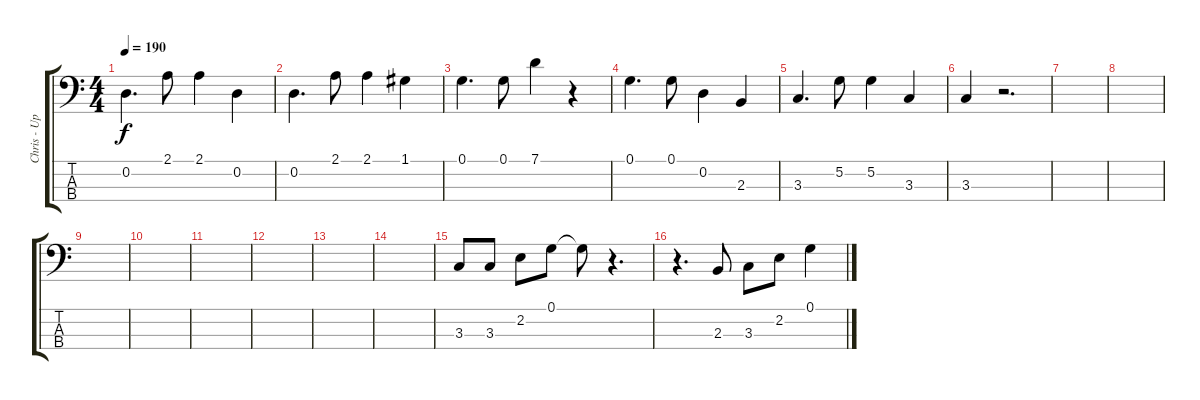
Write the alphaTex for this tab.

\track ("Chris - Upright Bass" "Chris - Up") {instrument acousticbass}
\staff {score tabs}
\tuning (G2 D2 A1 E1) {hide}
\ts (4 4)
\tempo 190
\clef f4
\ks c
0.2.4{d dy f} 2.1.8 2.1.4 0.2.4 |
0.2.4{d} 2.1.8 2.1.4 1.1.4 |
0.1.4{d} 0.1.8 7.1.4 r.4 |
0.1.4{d} 0.1.8 0.2.4 2.3.4 |
3.3.4{d} 5.2.8 5.2.4 3.3.4 |
3.3.4 r.2{d} |
|
|
|
|
|
|
|
|
3.3.8 3.3.8 2.2.8 0.1.8 0.1{t}.8 r.4{d} |
r.4{d} 2.3.8 3.3.8 2.2.8 0.1.4
